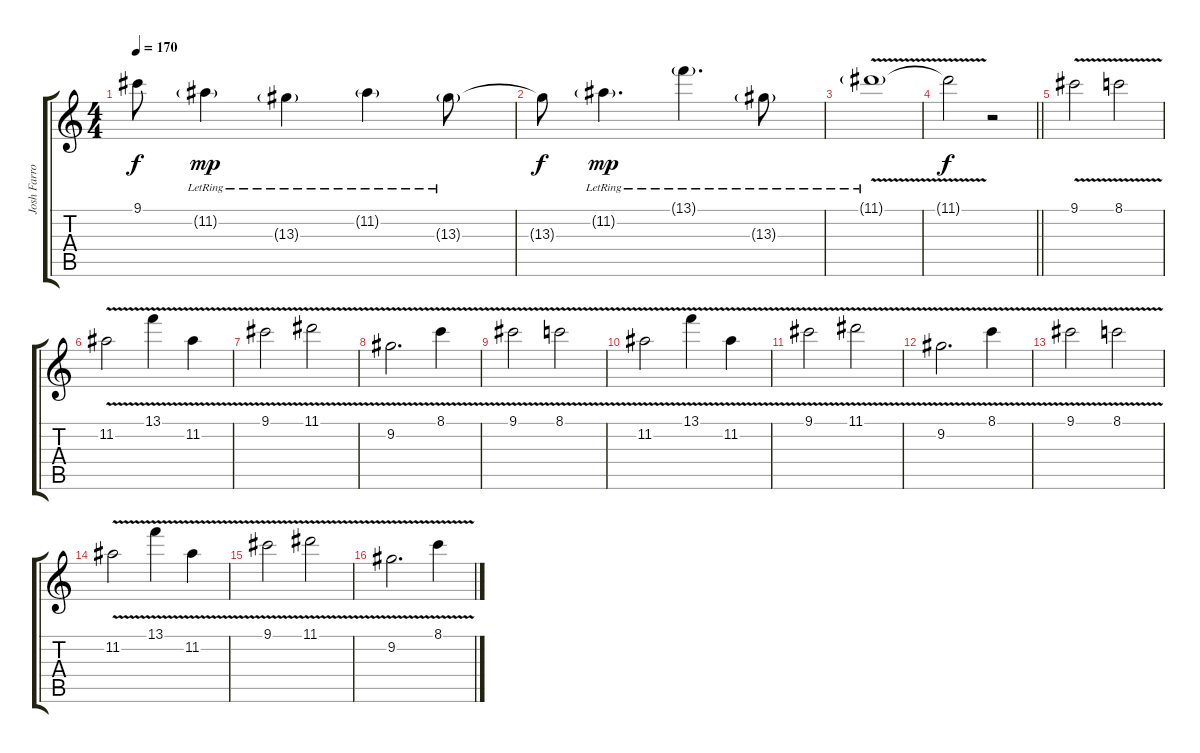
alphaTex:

\track ("Josh Farro FX" "Josh Farro") {instrument distortionguitar}
\staff {score tabs}
\tuning (E4 B3 G3 D3 A2 D2) {hide}
\ts (4 4)
\tempo 170
\clef g2
\ks c
9.1{t}.8{dy f} 11.2{g lr}.4{dy mp} 13.3{g lr}.4 11.2{g lr}.4 13.3{g lr}.8 |
13.3{t}.8{dy f} 11.2{g lr}.4{d dy mp} 13.1{g lr}.4{d} 13.3{g lr}.8 |
11.1{v g lr}.1 |
\barLineRight lightlight
11.1{t}.2{dy f} r.2 |
9.1{v}.2{volume 8 balance 0} 8.1{v}.2 |
11.2{v}.2 13.1{v}.4 11.2{v}.4 |
9.1{v}.2 11.1{v}.2 |
9.2{v}.2{d} 8.1{v}.4 |
9.1{v}.2 8.1{v}.2 |
11.2{v}.2 13.1{v}.4 11.2{v}.4 |
9.1{v}.2 11.1{v}.2 |
9.2{v}.2{d} 8.1{v}.4 |
9.1{v}.2 8.1{v}.2 |
11.2{v}.2 13.1{v}.4 11.2{v}.4 |
9.1{v}.2 11.1{v}.2 |
9.2{v}.2{d} 8.1{v}.4
